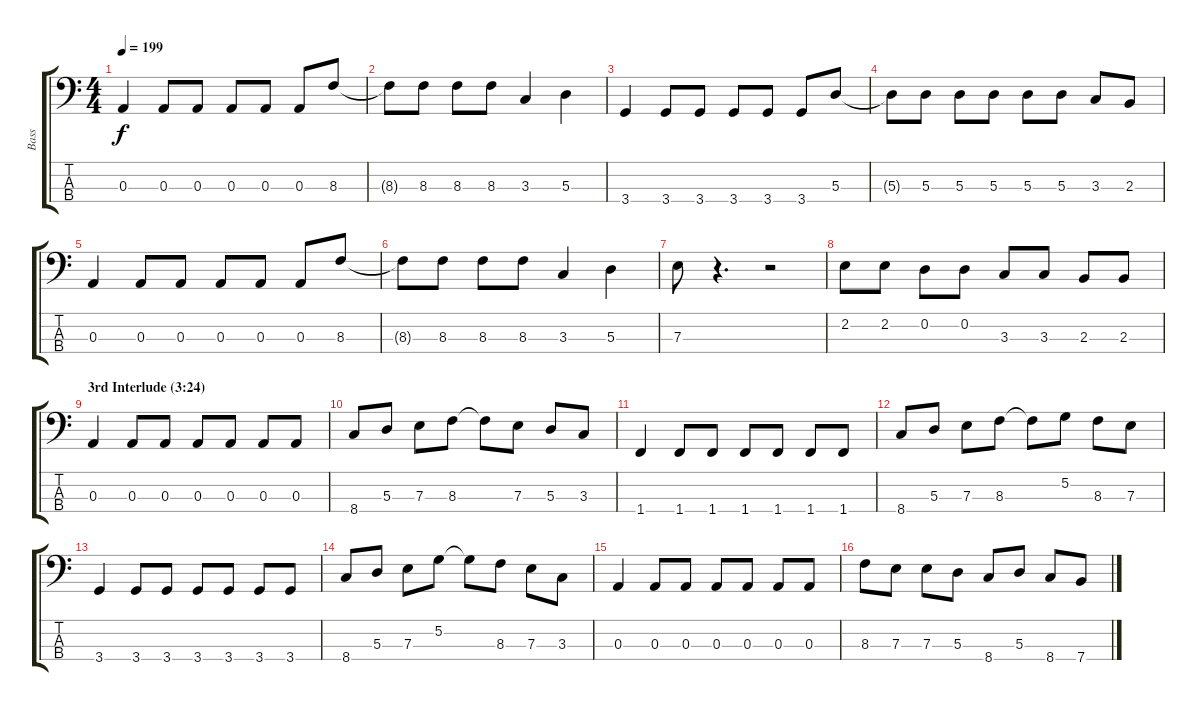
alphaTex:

\track ("Bass" "Bass") {instrument electricbassfinger}
\staff {score tabs}
\tuning (G2 D2 A1 E1) {hide}
\ts (4 4)
\tempo 199
\clef f4
\ks c
0.3.4{dy f} 0.3.8 0.3.8 0.3.8 0.3.8 0.3.8 8.3.8 |
8.3{t}.8 8.3.8 8.3.8 8.3.8 3.3.4 5.3.4 |
3.4.4 3.4.8 3.4.8 3.4.8 3.4.8 3.4.8 5.3.8 |
5.3{t}.8 5.3.8 5.3.8 5.3.8 5.3.8 5.3.8 3.3.8 2.3.8 |
0.3.4 0.3.8 0.3.8 0.3.8 0.3.8 0.3.8 8.3.8 |
8.3{t}.8 8.3.8 8.3.8 8.3.8 3.3.4 5.3.4 |
7.3.8 r.4{d} r.2 |
2.2.8 2.2.8 0.2.8 0.2.8 3.3.8 3.3.8 2.3.8 2.3.8 |
\section ("" "3rd Interlude (3:24)")
0.3.4 0.3.8 0.3.8 0.3.8 0.3.8 0.3.8 0.3.8 |
8.4.8 5.3.8 7.3.8 8.3.8 8.3{t}.8 7.3.8 5.3.8 3.3.8 |
1.4.4 1.4.8 1.4.8 1.4.8 1.4.8 1.4.8 1.4.8 |
8.4.8 5.3.8 7.3.8 8.3.8 8.3{t}.8 5.2.8 8.3.8 7.3.8 |
3.4.4 3.4.8 3.4.8 3.4.8 3.4.8 3.4.8 3.4.8 |
8.4.8 5.3.8 7.3.8 5.2.8 5.2{t}.8 8.3.8 7.3.8 3.3.8 |
0.3.4 0.3.8 0.3.8 0.3.8 0.3.8 0.3.8 0.3.8 |
8.3.8 7.3.8 7.3.8 5.3.8 8.4.8 5.3.8 8.4.8 7.4.8
